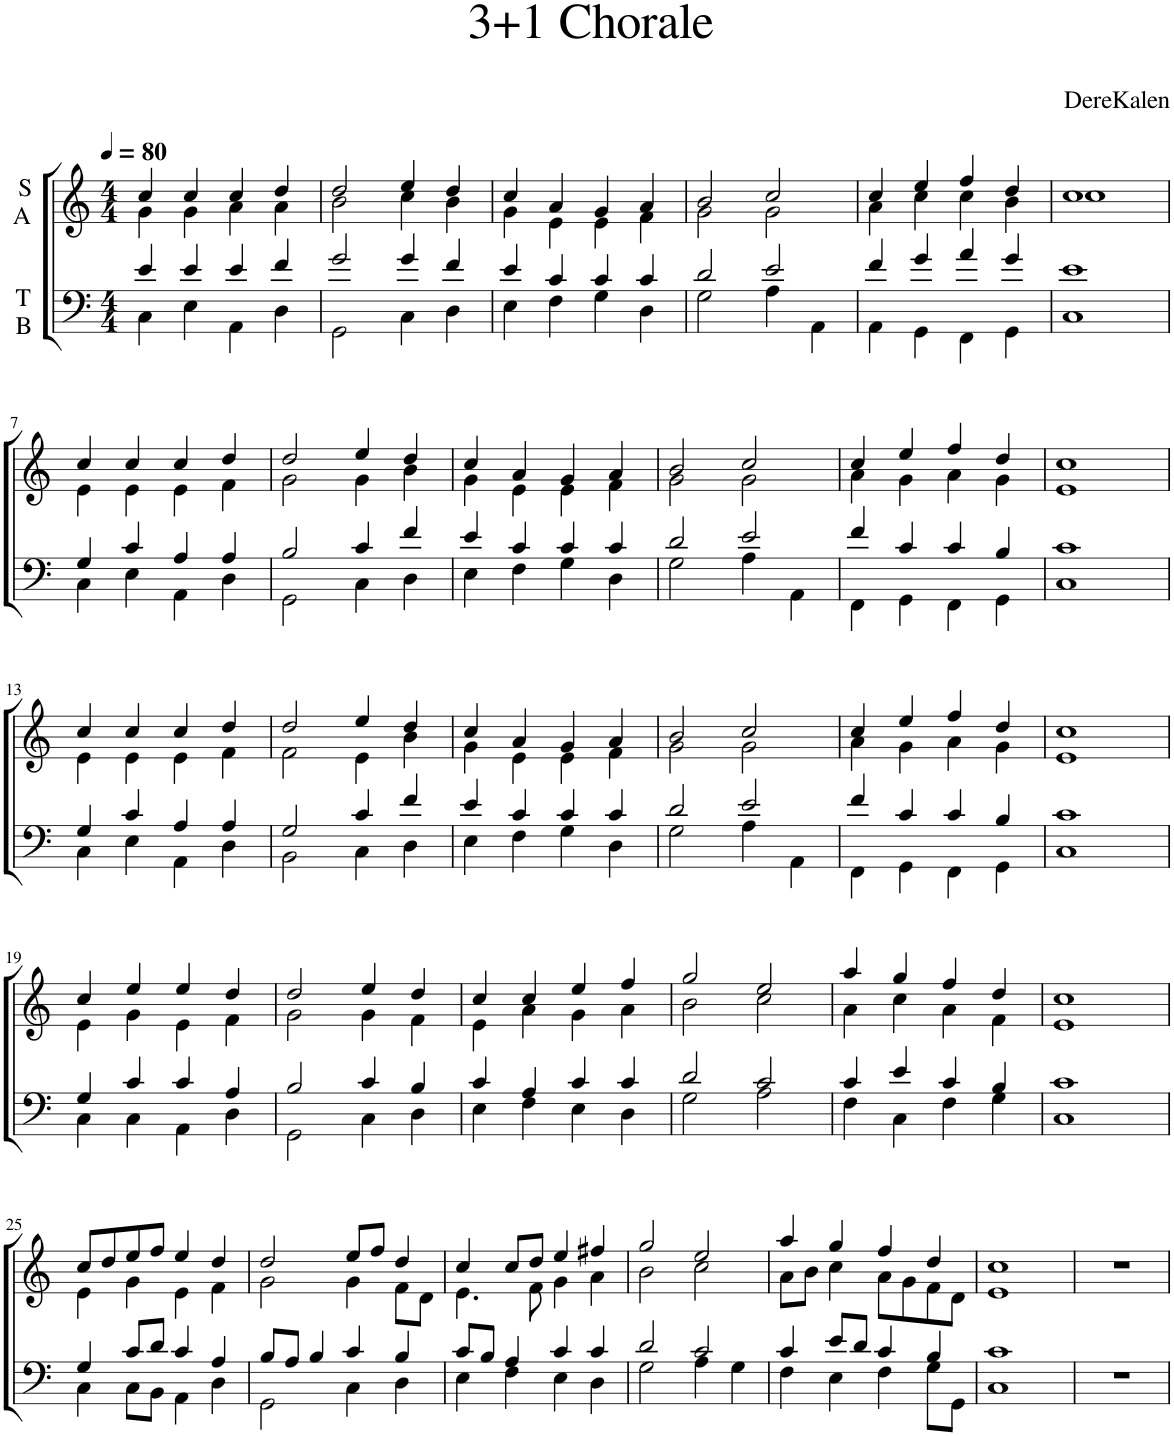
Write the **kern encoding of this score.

**kern	**kern
*part2	*part1
*staff2	*staff1
*I"T B	*I"S A
*clefF4	*clefG2
*k[]	*k[]
*M4/4	*M4/4
*MM80	*MM80
=1	=1
*^	*^
4e/	4C\	4cc/	4g\
4e/	4E\	4cc/	4g\
4e/	4AA\	4cc/	4a\
4f/	4D\	4dd/	4a\
=2	=2	=2	=2
2g/	2GG\	2dd/	2b\
4g/	4C\	4ee/	4cc\
4f/	4D\	4dd/	4b\
=3	=3	=3	=3
4e/	4E\	4cc/	4g\
4c/	4F\	4a/	4e\
4c/	4G\	4g/	4e\
4c/	4D\	4a/	4f\
=4	=4	=4	=4
2d/	2G\	2b/	2g\
2e/	4A\	2cc/	2g\
.	4AA\	.	.
=5	=5	=5	=5
4f/	4AA\	4cc/	4a\
4g/	4GG\	4ee/	4cc\
4a/	4FF\	4ff/	4cc\
4g/	4GG\	4dd/	4b\
=6	=6	=6	=6
1e	1C	1cc	1cc
!!LO:LB:g=z	!!
=7	=7	=7	=7
4G/	4C\	4cc/	4e\
4c/	4E\	4cc/	4e\
4A/	4AA\	4cc/	4e\
4A/	4D\	4dd/	4f\
=8	=8	=8	=8
2B/	2GG\	2dd/	2g\
4c/	4C\	4ee/	4g\
4f/	4D\	4dd/	4b\
=9	=9	=9	=9
4e/	4E\	4cc/	4g\
4c/	4F\	4a/	4e\
4c/	4G\	4g/	4e\
4c/	4D\	4a/	4f\
=10	=10	=10	=10
2d/	2G\	2b/	2g\
2e/	4A\	2cc/	2g\
.	4AA\	.	.
=11	=11	=11	=11
4f/	4FF\	4cc/	4a\
4c/	4GG\	4ee/	4g\
4c/	4FF\	4ff/	4a\
4B/	4GG\	4dd/	4g\
=12	=12	=12	=12
1c	1C	1cc	1e
!!LO:LB:g=z	!!
=13	=13	=13	=13
4G/	4C\	4cc/	4e\
4c/	4E\	4cc/	4e\
4A/	4AA\	4cc/	4e\
4A/	4D\	4dd/	4f\
=14	=14	=14	=14
2G/	2BB\	2dd/	2f\
4c/	4C\	4ee/	4e\
4f/	4D\	4dd/	4b\
=15	=15	=15	=15
4e/	4E\	4cc/	4g\
4c/	4F\	4a/	4e\
4c/	4G\	4g/	4e\
4c/	4D\	4a/	4f\
=16	=16	=16	=16
2d/	2G\	2b/	2g\
2e/	4A\	2cc/	2g\
.	4AA\	.	.
=17	=17	=17	=17
4f/	4FF\	4cc/	4a\
4c/	4GG\	4ee/	4g\
4c/	4FF\	4ff/	4a\
4B/	4GG\	4dd/	4g\
=18	=18	=18	=18
1c	1C	1cc	1e
!!LO:LB:g=z	!!
=19	=19	=19	=19
4G/	4C\	4cc/	4e\
4c/	4C\	4ee/	4g\
4c/	4AA\	4ee/	4e\
4A/	4D\	4dd/	4f\
=20	=20	=20	=20
2B/	2GG\	2dd/	2g\
4c/	4C\	4ee/	4g\
4B/	4D\	4dd/	4f\
=21	=21	=21	=21
4c/	4E\	4cc/	4e\
4A/	4F\	4cc/	4a\
4c/	4E\	4ee/	4g\
4c/	4D\	4ff/	4a\
=22	=22	=22	=22
2d/	2G\	2gg/	2b\
2c/	2A\	2ee/	2cc\
=23	=23	=23	=23
4c/	4F\	4aa/	4a\
4e/	4C\	4gg/	4cc\
4c/	4F\	4ff/	4a\
4B/	4G\	4dd/	4f\
=24	=24	=24	=24
1c	1C	1cc	1e
!!LO:LB:g=z	!!
=25	=25	=25	=25
4G/	4C\	8cc/L	4e\
.	.	8dd/	.
8c/L	8C\L	8ee/	4g\
8d/J	8BB\J	8ff/J	.
4c/	4AA\	4ee/	4e\
4A/	4D\	4dd/	4f\
=26	=26	=26	=26
8B/L	2GG\	2dd/	2g\
8A/J	.	.	.
4B/	.	.	.
4c/	4C\	8ee/L	4g\
.	.	8ff/J	.
4B/	4D\	4dd/	8f\L
.	.	.	8d\J
=27	=27	=27	=27
8c/L	4E\	4cc/	4.e\
8B/J	.	.	.
4A/	4F\	8cc/L	.
.	.	8dd/J	8f\
4c/	4E\	4ee/	4g\
4c/	4D\	4ff#X/	4a\
=28	=28	=28	=28
2d/	2G\	2gg/	2b\
2c/	4A\	2ee/	2cc\
.	4G\	.	.
=29	=29	=29	=29
4c/	4F\	4aa/	8a\L
.	.	.	8b\J
8e/L	4E\	4gg/	4cc\
8d/J	.	.	.
4c/	4F\	4ff/	8a\L
.	.	.	8g\
4B/	8G\L	4dd/	8f\
.	8GG\J	.	8d\J
=30	=30	=30	=30
1c	1C	1cc	1e
*v	*v	*	*
*	*v	*v
=31	=31
1r	1r
=	=
*-	*-
